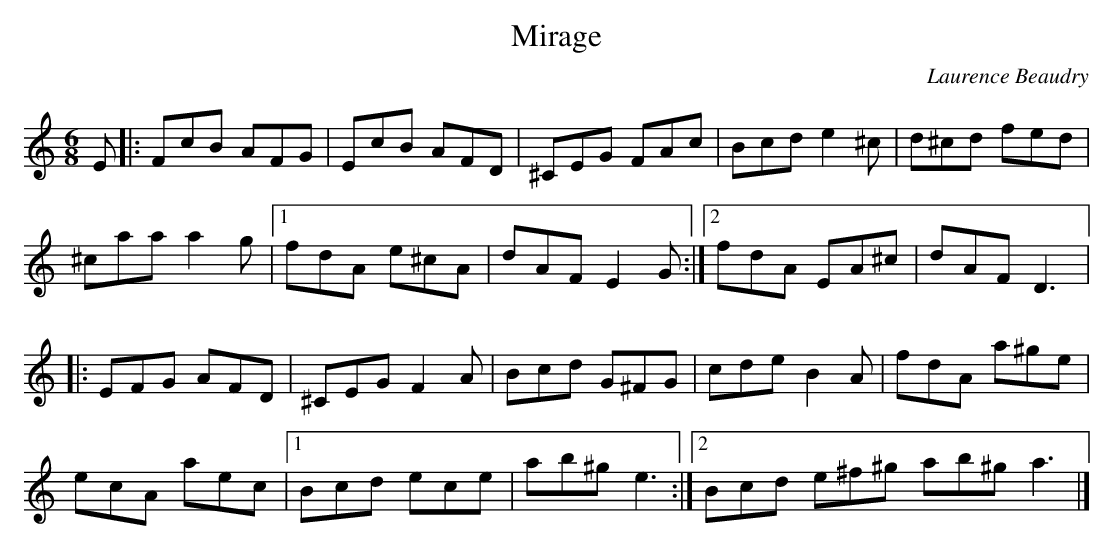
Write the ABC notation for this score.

X:1'1'
T:Mirage
C:Laurence Beaudry
M:6/8
L:1/8
K:C
E |: FcB AFG | EcB AFD | ^CEG FAc | Bcd e2^c | d^cd fed |
^caa a2g |1 fdA e^cA | dAF E2G :|2 fdA EA^c | dAF D3 |:
EFG AFD | ^CEG F2A | Bcd G^FG | cde B2A | fdA a^ge |
ecA aec |1 Bcd ece | ab^g e3 :|2 Bcd e^f^g ab^g a3 |]
